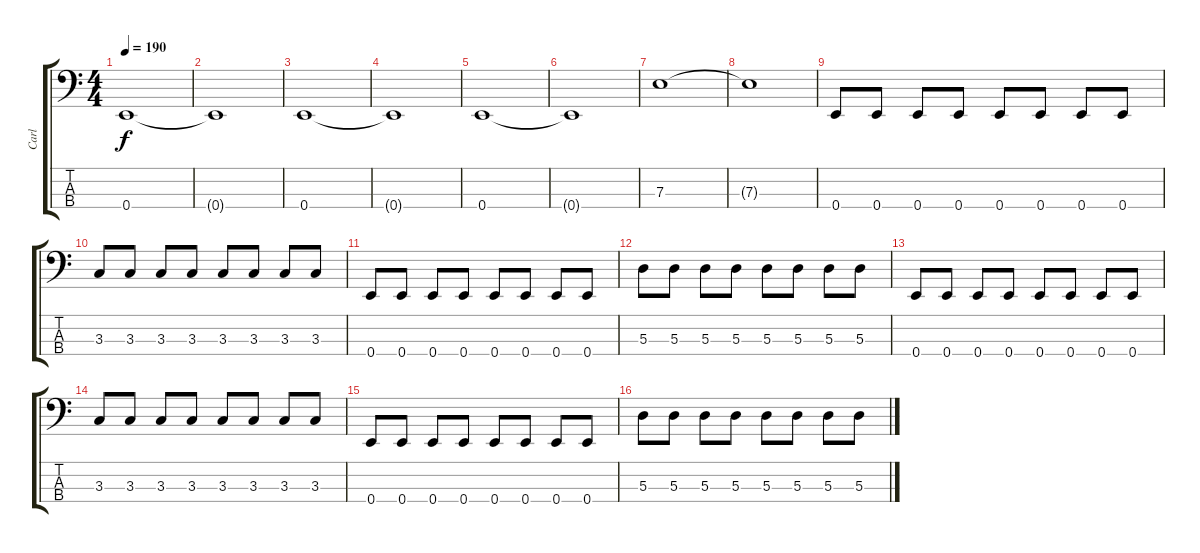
\track ("Carl" "Carl") {instrument fretlessbass}
\staff {score tabs}
\tuning (G2 D2 A1 E1) {hide}
\ts (4 4)
\tempo 190
\clef f4
\ks c
0.4.1{dy f instrument fretlessbass} |
0.4{t}.1 |
0.4.1 |
0.4{t}.1 |
0.4.1 |
0.4{t}.1 |
7.3.1 |
7.3{t}.1 |
0.4.8 0.4.8 0.4.8 0.4.8 0.4.8 0.4.8 0.4.8 0.4.8 |
3.3.8 3.3.8 3.3.8 3.3.8 3.3.8 3.3.8 3.3.8 3.3.8 |
0.4.8 0.4.8 0.4.8 0.4.8 0.4.8 0.4.8 0.4.8 0.4.8 |
5.3.8 5.3.8 5.3.8 5.3.8 5.3.8 5.3.8 5.3.8 5.3.8 |
0.4.8 0.4.8 0.4.8 0.4.8 0.4.8 0.4.8 0.4.8 0.4.8 |
3.3.8 3.3.8 3.3.8 3.3.8 3.3.8 3.3.8 3.3.8 3.3.8 |
0.4.8 0.4.8 0.4.8 0.4.8 0.4.8 0.4.8 0.4.8 0.4.8 |
5.3.8 5.3.8 5.3.8 5.3.8 5.3.8 5.3.8 5.3.8 5.3.8
